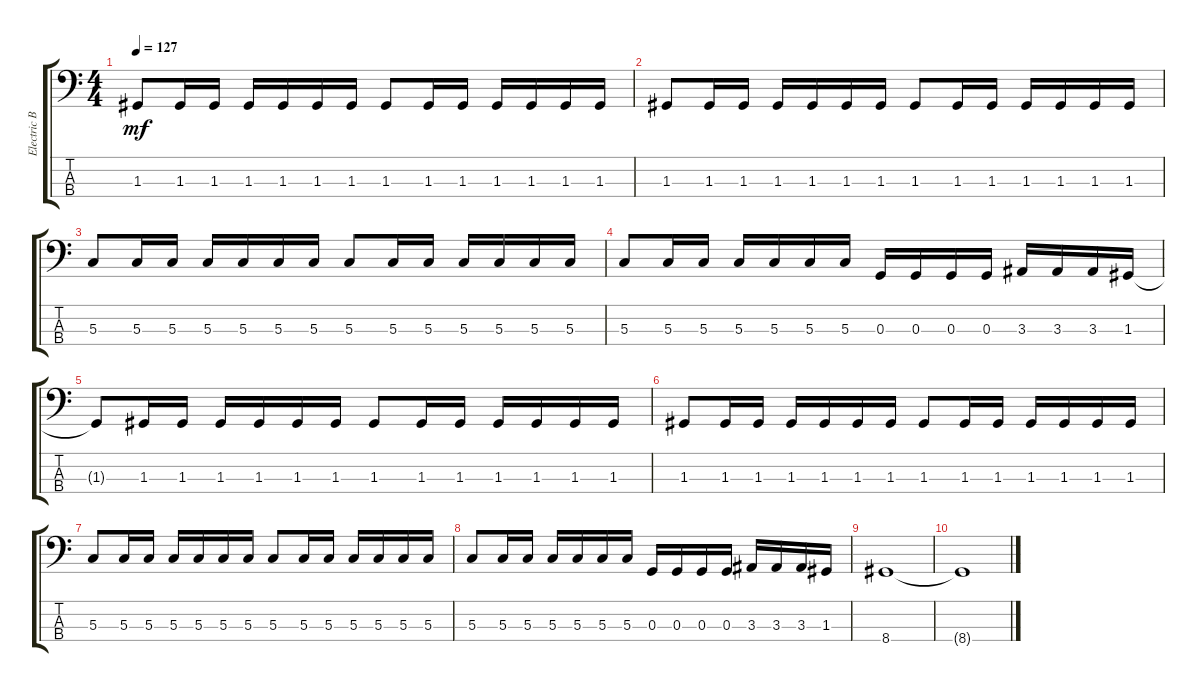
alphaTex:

\track ("Electric Bass" "Electric B") {instrument electricbasspick}
\staff {score tabs}
\tuning (F2 C2 G1 C1) {hide}
\ts (4 4)
\tempo 127
\clef f4
\ks c
1.3{t}.8{dy mf} 1.3.16 1.3.16 1.3.16 1.3.16 1.3.16 1.3.16 1.3.8 1.3.16 1.3.16 1.3.16 1.3.16 1.3.16 1.3.16 |
1.3.8 1.3.16 1.3.16 1.3.16 1.3.16 1.3.16 1.3.16 1.3.8 1.3.16 1.3.16 1.3.16 1.3.16 1.3.16 1.3.16 |
5.3.8 5.3.16 5.3.16 5.3.16 5.3.16 5.3.16 5.3.16 5.3.8 5.3.16 5.3.16 5.3.16 5.3.16 5.3.16 5.3.16 |
5.3.8 5.3.16 5.3.16 5.3.16 5.3.16 5.3.16 5.3.16 0.3.16 0.3.16 0.3.16 0.3.16 3.3.16 3.3.16 3.3.16 1.3.16 |
1.3{t}.8 1.3.16 1.3.16 1.3.16 1.3.16 1.3.16 1.3.16 1.3.8 1.3.16 1.3.16 1.3.16 1.3.16 1.3.16 1.3.16 |
1.3.8 1.3.16 1.3.16 1.3.16 1.3.16 1.3.16 1.3.16 1.3.8 1.3.16 1.3.16 1.3.16 1.3.16 1.3.16 1.3.16 |
5.3.8 5.3.16 5.3.16 5.3.16 5.3.16 5.3.16 5.3.16 5.3.8 5.3.16 5.3.16 5.3.16 5.3.16 5.3.16 5.3.16 |
5.3.8 5.3.16 5.3.16 5.3.16 5.3.16 5.3.16 5.3.16 0.3.16 0.3.16 0.3.16 0.3.16 3.3.16 3.3.16 3.3.16 1.3.16 |
8.4.1 |
8.4{t}.1
